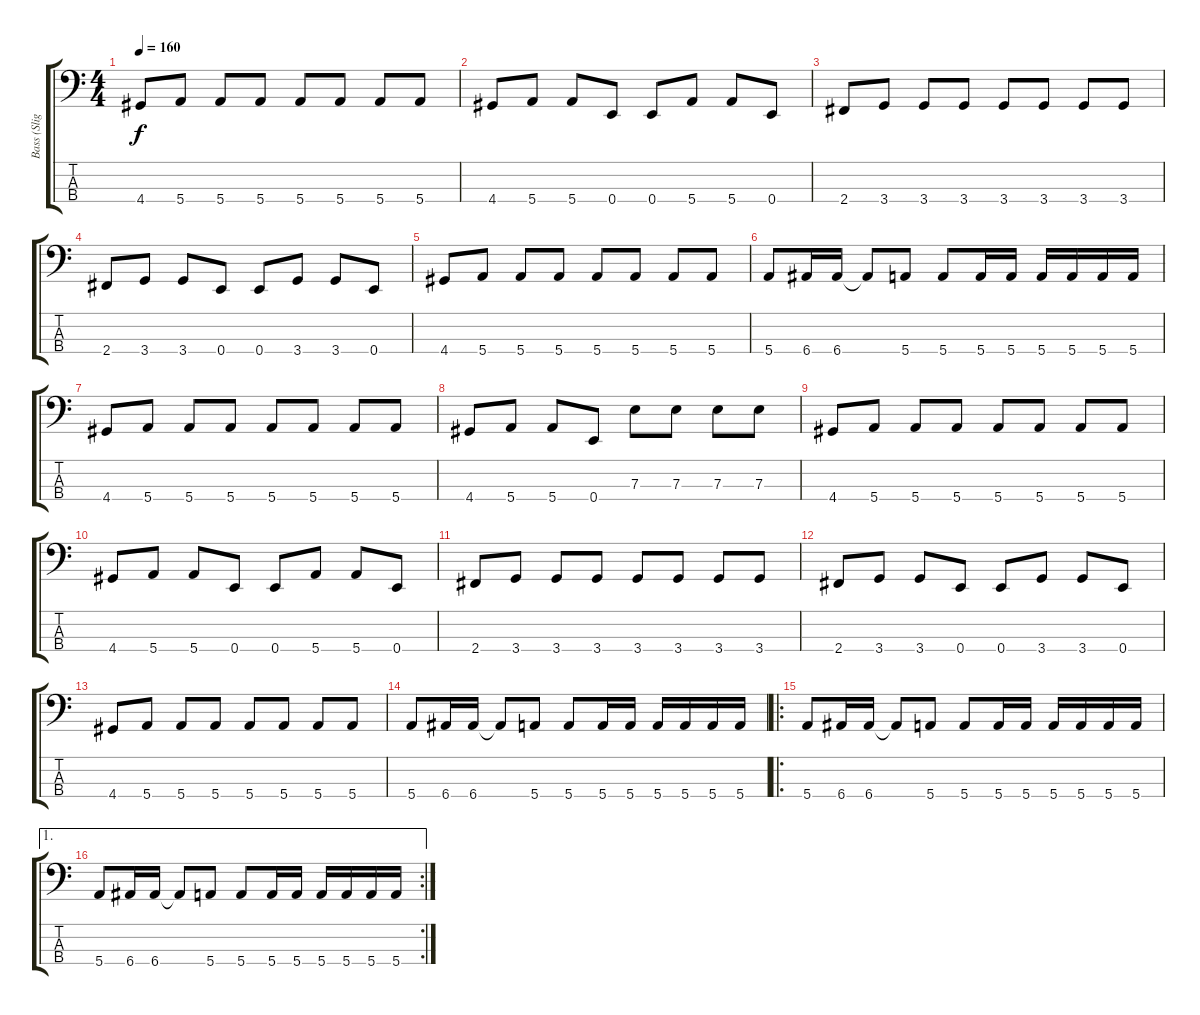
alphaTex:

\track ("Bass (Slight distortion)" "Bass (Slig") {instrument electricbassfinger}
\staff {score tabs}
\tuning (G2 D2 A1 E1) {hide}
\ts (4 4)
\tempo 160
\clef f4
\ks c
4.4.8{dy f} 5.4.8 5.4.8 5.4.8 5.4.8 5.4.8 5.4.8 5.4.8 |
4.4.8 5.4.8 5.4.8 0.4.8 0.4.8 5.4.8 5.4.8 0.4.8 |
2.4.8 3.4.8 3.4.8 3.4.8 3.4.8 3.4.8 3.4.8 3.4.8 |
2.4.8 3.4.8 3.4.8 0.4.8 0.4.8 3.4.8 3.4.8 0.4.8 |
4.4.8 5.4.8 5.4.8 5.4.8 5.4.8 5.4.8 5.4.8 5.4.8 |
5.4.8 6.4.16 6.4.16 6.4{t}.8 5.4.8 5.4.8 5.4.16 5.4.16 5.4.16 5.4.16 5.4.16 5.4.16 |
4.4.8 5.4.8 5.4.8 5.4.8 5.4.8 5.4.8 5.4.8 5.4.8 |
4.4.8 5.4.8 5.4.8 0.4.8 7.3.8 7.3.8 7.3.8 7.3.8 |
4.4.8 5.4.8 5.4.8 5.4.8 5.4.8 5.4.8 5.4.8 5.4.8 |
4.4.8 5.4.8 5.4.8 0.4.8 0.4.8 5.4.8 5.4.8 0.4.8 |
2.4.8 3.4.8 3.4.8 3.4.8 3.4.8 3.4.8 3.4.8 3.4.8 |
2.4.8 3.4.8 3.4.8 0.4.8 0.4.8 3.4.8 3.4.8 0.4.8 |
4.4.8 5.4.8 5.4.8 5.4.8 5.4.8 5.4.8 5.4.8 5.4.8 |
5.4.8 6.4.16 6.4.16 6.4{t}.8 5.4.8 5.4.8 5.4.16 5.4.16 5.4.16 5.4.16 5.4.16 5.4.16 |
\ro
5.4.8 6.4.16 6.4.16 6.4{t}.8 5.4.8 5.4.8 5.4.16 5.4.16 5.4.16 5.4.16 5.4.16 5.4.16 |
\ae 1
\rc 2
5.4.8 6.4.16 6.4.16 6.4{t}.8 5.4.8 5.4.8 5.4.16 5.4.16 5.4.16 5.4.16 5.4.16 5.4.16
